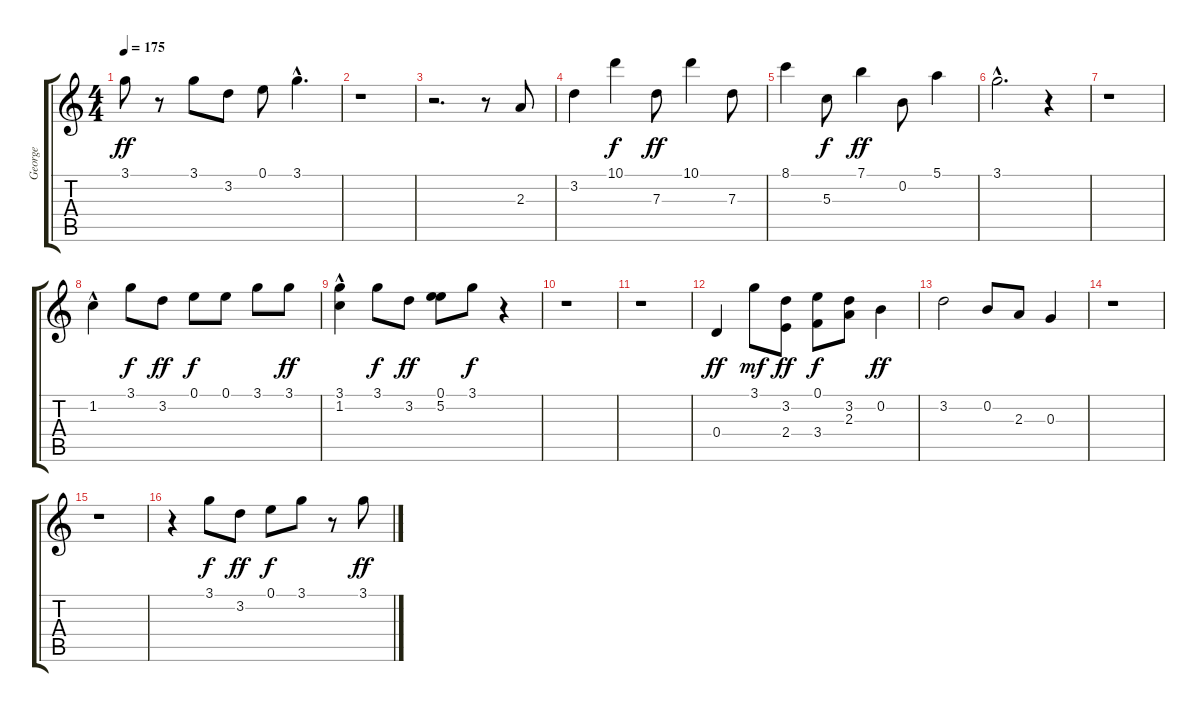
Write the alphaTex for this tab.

\track ("George" "George") {instrument electricguitarmuted}
\staff {score tabs}
\tuning (E4 B3 G3 D3 A2 E2) {hide}
\ts (4 4)
\tempo 175
\clef g2
\ks c
3.1.8{dy ff} r.8 3.1.8 3.2.8 0.1.8 3.1{hac}.4{d} |
r.1 |
r.2{d} r.8 2.3.8 |
3.2.4 10.1.4{dy f} 7.3.8{dy ff} 10.1.4 7.3.8 |
8.1.4 5.3.8{dy f} 7.1.4{dy ff} 0.2.8 5.1.4 |
3.1{hac}.2{d} r.4 |
r.1 |
1.2{hac}.4 3.1.8{dy f} 3.2.8{dy ff} 0.1.8{dy f} 0.1.8 3.1.8 3.1.8{dy ff} |
(3.1 1.2{hac}).4 3.1.8{dy f} 3.2.8{dy ff} (0.1 5.2).8 3.1.8{dy f} r.4 |
r.1 |
r.1 |
0.4.4{dy ff} 3.1.8{dy mf} (3.2 2.4).8{dy ff} (0.1 3.4).8{dy f} (3.2 2.3).8 0.2.4{dy ff} |
3.2.2 0.2.8 2.3.8 0.3.4 |
r.1 |
r.1 |
r.4 3.1.8{dy f} 3.2.8{dy ff} 0.1.8{dy f} 3.1.8 r.8 3.1.8{dy ff}
